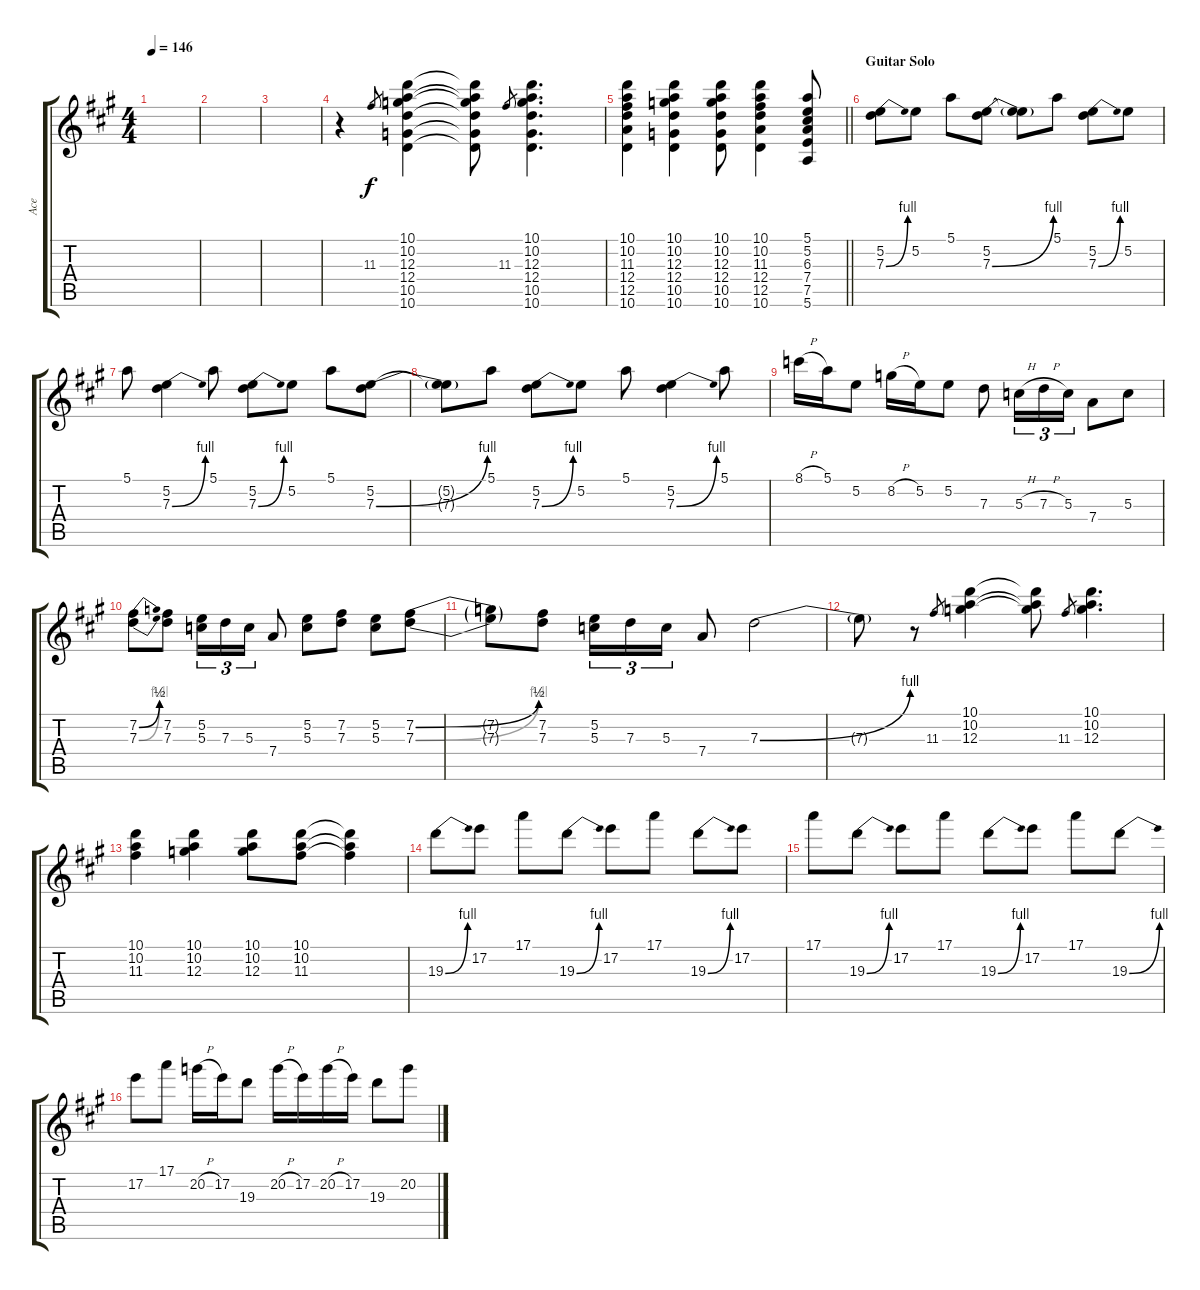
\track ("Ace" "Ace") {instrument distortionguitar}
\staff {score tabs}
\tuning (E4 B3 G3 D3 A2 E2) {hide}
\ts (4 4)
\tempo 146
\clef g2
\ks a
|
|
|
r.4 11.3.8{gr} (10.1 10.2 12.3 12.4 10.5 10.6).4 (10.1{t} 10.2{t} 12.3{t} 12.4{t} 10.5{t} 10.6{t}).8 11.3.8{gr} (10.1 10.2 12.3 12.4 10.5 10.6).4{d} |
\barLineRight lightlight
(10.1 10.2 11.3 12.4 12.5 10.6).4 (10.1 10.2 12.3 12.4 10.5 10.6).4 (10.1 10.2 12.3 12.4 10.5 10.6).8 (10.1 10.2 11.3 12.4 12.5 10.6).4 (5.1 5.2 6.3 7.4 7.5 5.6).8 |
\section ("" "Guitar Solo")
(5.2 7.3{be (bend 0 0 60 4)}).8{volume 13 instrument distortionguitar} 5.2.8 5.1.8 (5.2 7.3{be (bend 0 0 60 4)}).8 (5.2{t} 7.3{t}).8 5.1.8 (5.2 7.3{be (bend 0 0 60 4)}).8 5.2.8 |
5.1.8 (5.2 7.3{be (bend 0 0 60 4)}).4 5.1.8 (5.2 7.3{be (bend 0 0 60 4)}).8 5.2.8 5.1.8 (5.2 7.3{be (bend 0 0 60 4)}).8 |
(5.2{t} 7.3{t}).8 5.1.8 (5.2 7.3{be (bend 0 0 60 4)}).8 5.2.8 5.1.8 (5.2 7.3{be (bend 0 0 60 4)}).4 5.1.8 |
8.1{h}.16 5.1.16 5.2.8 8.2{h}.16 5.2.16 5.2.8 7.3.8 5.3{h}.16{tu (3 2)} 7.3{h}.16{tu (3 2)} 5.3.16{tu (3 2)} 7.4.8 5.3.8 |
(7.2{be (bend 0 0 60 2)} 7.3{be (bend 0 0 60 4)}).8 (7.2 7.3).8 (5.2 5.3).16{tu (3 2)} 7.3.16{tu (3 2)} 5.3.16{tu (3 2)} 7.4.8 (5.2 5.3).8 (7.2 7.3).8 (5.2 5.3).8 (7.2{be (bend 0 0 60 2)} 7.3{be (bend 0 0 60 4)}).8 |
(7.2{t} 7.3{t}).8 (7.2 7.3).8 (5.2 5.3).16{tu (3 2)} 7.3.16{tu (3 2)} 5.3.16{tu (3 2)} 7.4.8 7.3{be (bend 0 0 60 4)}.2 |
7.3{t}.8 r.8 11.3.8{gr} (10.1 10.2 12.3).4 (10.1{t} 10.2{t} 12.3{t}).8 11.3.8{gr} (10.1 10.2 12.3).4{d} |
(10.1 10.2 11.3).4 (10.1 10.2 12.3).4 (10.1 10.2 12.3).8 (10.1 10.2 11.3).8 (10.1{t} 10.2{t} 11.3{t}).4 |
19.3{be (bend 0 0 60 4)}.8 17.2.8 17.1.8 19.3{be (bend 0 0 60 4)}.8 17.2.8 17.1.8 19.3{be (bend 0 0 60 4)}.8 17.2.8 |
17.1.8 19.3{be (bend 0 0 60 4)}.8 17.2.8 17.1.8 19.3{be (bend 0 0 60 4)}.8 17.2.8 17.1.8 19.3{be (bend 0 0 60 4)}.8 |
17.2.8 17.1.8 20.2{h}.16 17.2.16 19.3.8 20.2{h}.16 17.2.16 20.2{h}.16 17.2.16 19.3.8 20.2.8
